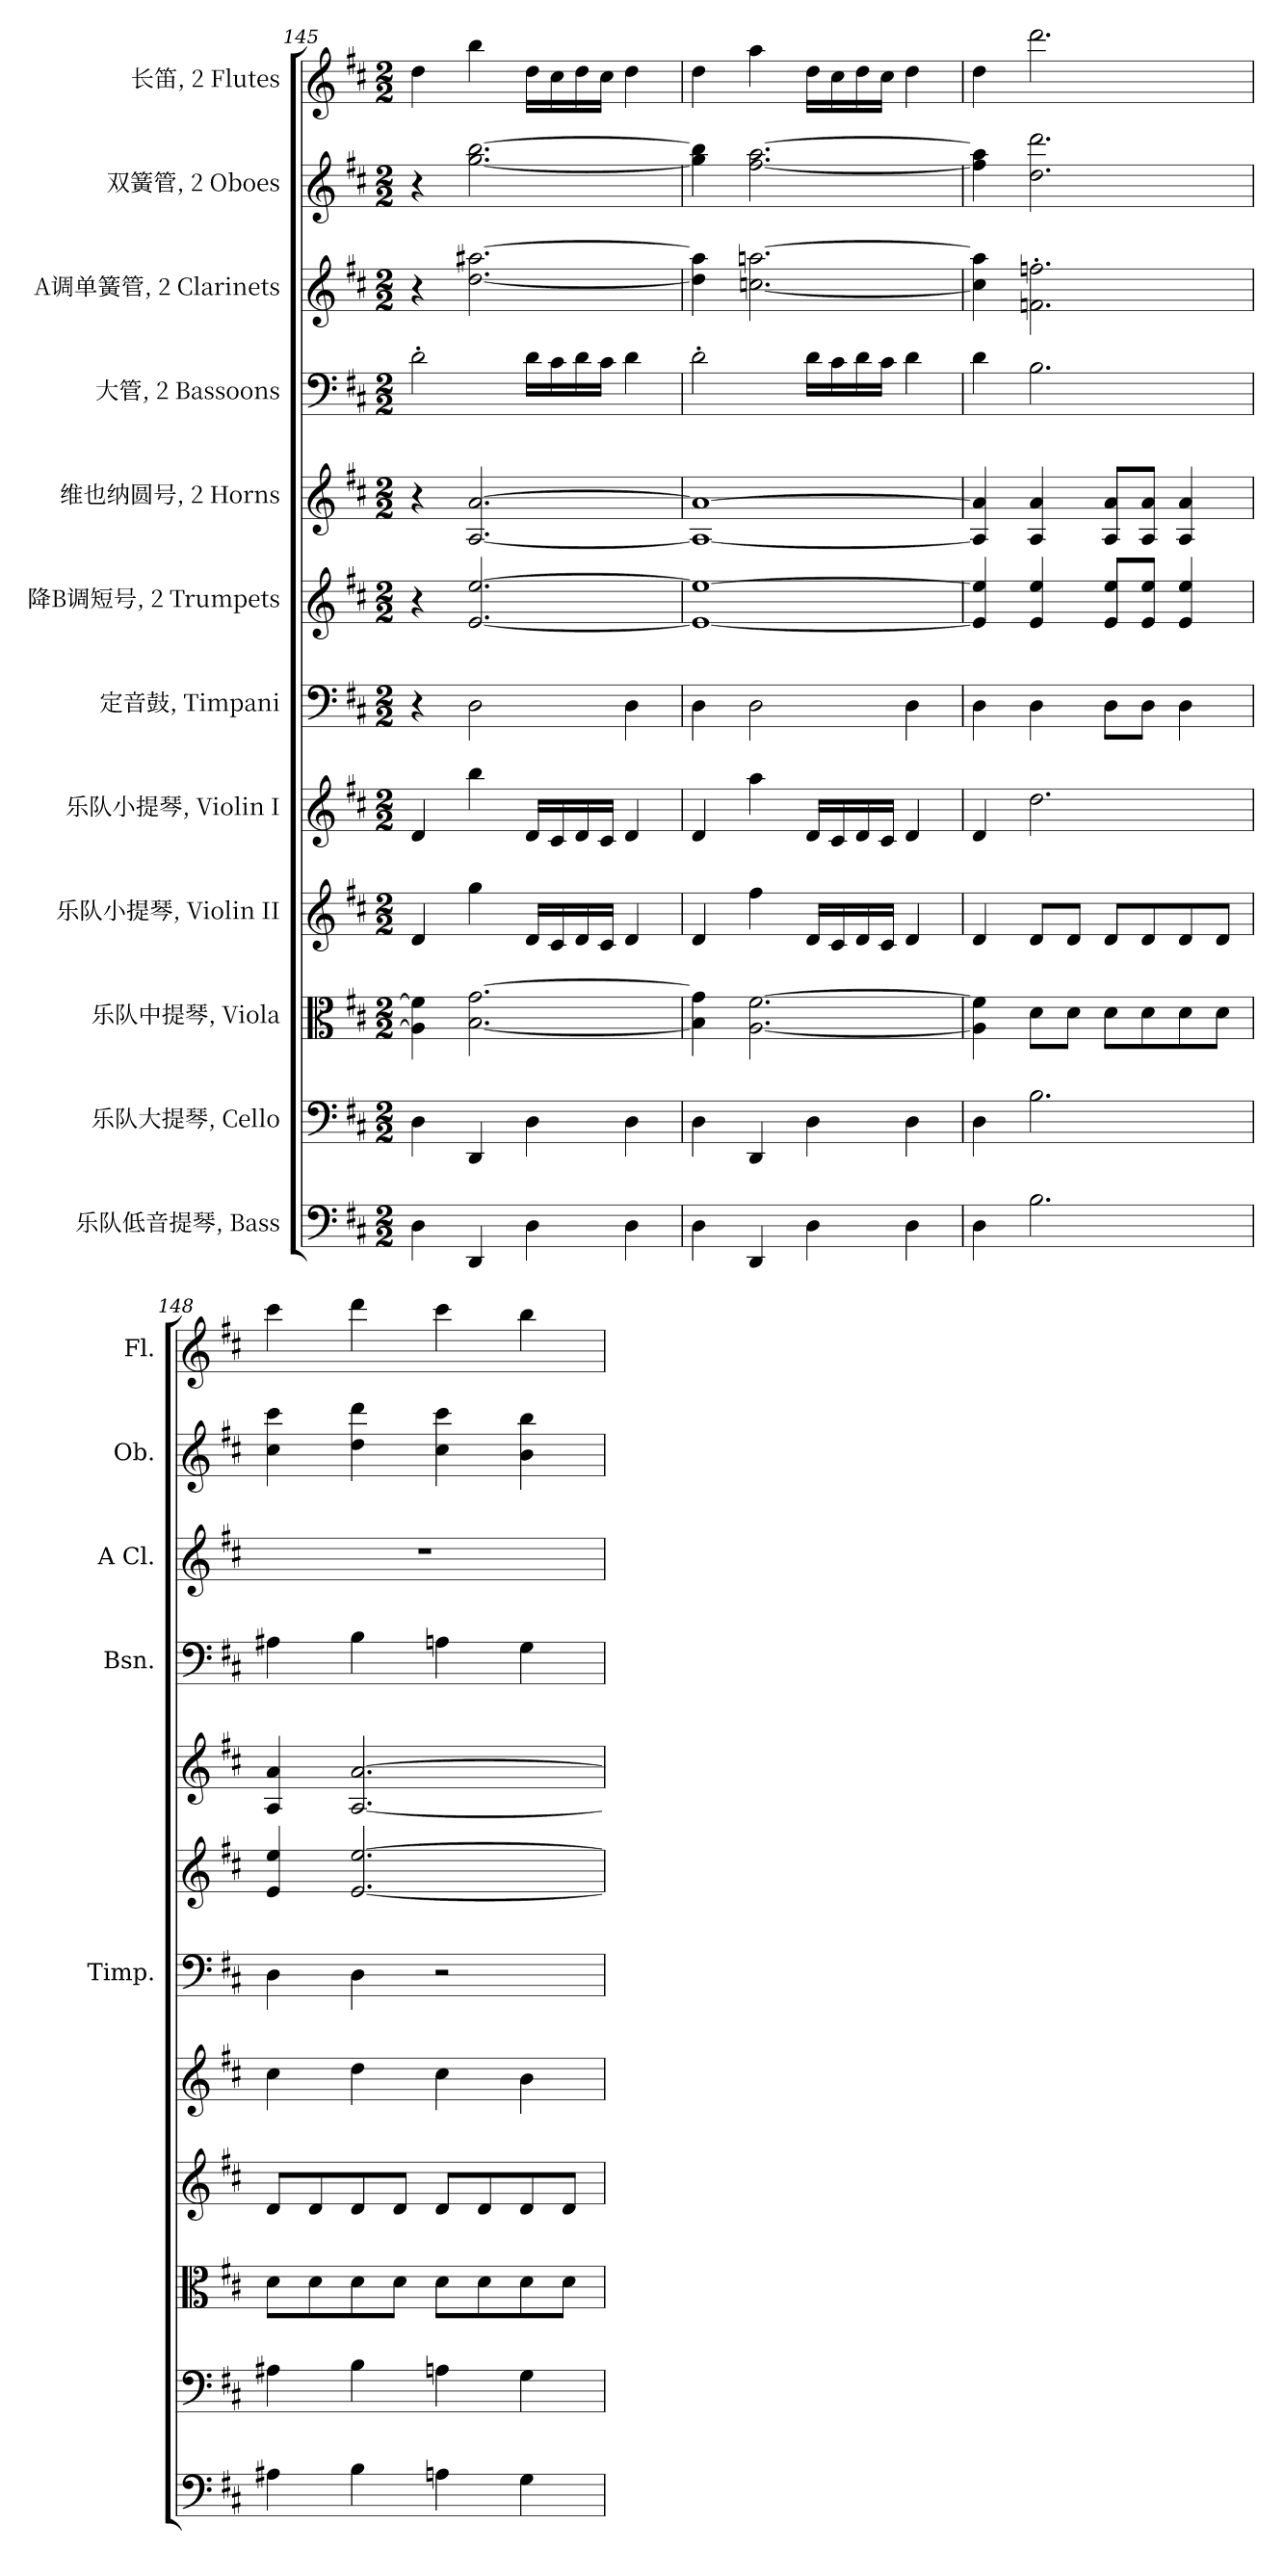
**kern	**kern	**kern	**kern	**kern	**kern	**kern	**kern	**kern	**kern	**kern	**kern
*part12	*part11	*part10	*part9	*part8	*part7	*part6	*part5	*part4	*part3	*part2	*part1
*staff12	*staff11	*staff10	*staff9	*staff8	*staff7	*staff6	*staff5	*staff4	*staff3	*staff2	*staff1
*I"乐队低音提琴, Bass	*I"乐队大提琴, Cello	*I"乐队中提琴, Viola	*I"乐队小提琴, Violin II	*I"乐队小提琴, Violin I	*I"定音鼓, Timpani	*I"降B调短号, 2 Trumpets	*I"维也纳圆号, 2 Horns	*I"大管, 2 Bassoons	*I"A调单簧管, 2 Clarinets	*I"双簧管, 2 Oboes	*I"长笛, 2 Flutes
*	*	*	*	*	*I'Timp.	*	*	*I'Bsn.	*I'A Cl.	*I'Ob.	*I'Fl.
!!LO:PB:g=z
*clefF4	*clefF4	*clefC3	*clefG2	*clefG2	*clefF4	*clefG2	*clefG2	*clefF4	*clefG2	*clefG2	*clefG2
*ITrd7c12	*	*	*	*	*	*ITrd1c2	*ITrd4c7	*	*ITrd2c3	*	*
*k[f#c#]	*k[f#c#]	*k[f#c#]	*k[f#c#]	*k[f#c#]	*k[f#c#]	*k[]	*k[f#]	*k[f#c#]	*k[f#c#g#d#a#]	*k[f#c#]	*k[f#c#]
*M2/2	*M2/2	*M2/2	*M2/2	*M2/2	*M2/2	*M2/2	*M2/2	*M2/2	*M2/2	*M2/2	*M2/2
=145	=145	=145	=145	=145	=145	=145	=145	=145	=145	=145	=145
4DD\	4D\	4A\] 4f#\]	4d/	4d/	4r	4r	4r	2d'\	4r	4r	4dd\
4DDD/	4DD/	[2.B\ [2.g\	4gg\	4bb\	2D\	[2.d/ [2.dd/	[2.D/ [2.d/	.	[2.b\ [2.ff##X\	[2.gg\ [2.bb\	4bb\
4DD\	4D\	.	16d/LL	16d/LL	.	.	.	16d\LL	.	.	16dd\LL
.	.	.	16c#/	16c#/	.	.	.	16c#\	.	.	16cc#\
.	.	.	16d/	16d/	.	.	.	16d\	.	.	16dd\
.	.	.	16c#/JJ	16c#/JJ	.	.	.	16c#\JJ	.	.	16cc#\JJ
4DD\	4D\	.	4d/	4d/	4D\	.	.	4d\	.	.	4dd\
=146	=146	=146	=146	=146	=146	=146	=146	=146	=146	=146	=146
4DD\	4D\	4B\] 4g\]	4d/	4d/	4D\	1d_ 1dd_	1D_ 1d_	2d'\	4b\] 4ff##\]	4gg\] 4bb\]	4dd\
4DDD/	4DD/	[2.A\ [2.f#\	4ff#\	4aa\	2D\	.	.	.	[2.an\ [2.ff#X\	[2.ff#\ [2.aa\	4aa\
4DD\	4D\	.	16d/LL	16d/LL	.	.	.	16d\LL	.	.	16dd\LL
.	.	.	16c#/	16c#/	.	.	.	16c#\	.	.	16cc#\
.	.	.	16d/	16d/	.	.	.	16d\	.	.	16dd\
.	.	.	16c#/JJ	16c#/JJ	.	.	.	16c#\JJ	.	.	16cc#\JJ
4DD\	4D\	.	4d/	4d/	4D\	.	.	4d\	.	.	4dd\
=147	=147	=147	=147	=147	=147	=147	=147	=147	=147	=147	=147
4DD\	4D\	4A\] 4f#\]	4d/	4d/	4D\	4d/] 4dd/]	4D/] 4d/]	4d\	4a\] 4ff#\]	4ff#\] 4aa\]	4dd\
2.BB\	2.B\	8d\L	8d/L	2.dd\	4D\	4d/ 4dd/	4D/ 4d/	2.B\	2.dn\' 2.ddn\'	2.dd\ 2.ddd\	2.ddd\
.	.	8d\J	8d/J	.	.	.	.	.	.	.	.
.	.	8d\L	8d/L	.	8D\L	8d/ 8dd/L	8D/ 8d/L	.	.	.	.
.	.	8d\	8d/	.	8D\J	8d/ 8dd/J	8D/ 8d/J	.	.	.	.
.	.	8d\	8d/	.	4D\	4d/ 4dd/	4D/ 4d/	.	.	.	.
.	.	8d\J	8d/J	.	.	.	.	.	.	.	.
=148	=148	=148	=148	=148	=148	=148	=148	=148	=148	=148	=148
4AA#X\	4A#X\	8d\L	8d/L	4cc#\	4D\	4d/ 4dd/	4D/ 4d/	4A#X\	1r	4cc#\ 4ccc#\	4ccc#\
.	.	8d\	8d/	.	.	.	.	.	.	.	.
4BB\	4B\	8d\	8d/	4dd\	4D\	[2.d/ [2.dd/	[2.D/ [2.d/	4B\	.	4dd\ 4ddd\	4ddd\
.	.	8d\J	8d/J	.	.	.	.	.	.	.	.
4AAn\	4An\	8d\L	8d/L	4cc#\	2r	.	.	4An\	.	4cc#\ 4ccc#\	4ccc#\
.	.	8d\	8d/	.	.	.	.	.	.	.	.
4GG\	4G\	8d\	8d/	4b\	.	.	.	4G\	.	4b\ 4bb\	4bb\
.	.	8d\J	8d/J	.	.	.	.	.	.	.	.
=	=	=	=	=	=	=	=	=	=	=	=
*-	*-	*-	*-	*-	*-	*-	*-	*-	*-	*-	*-
